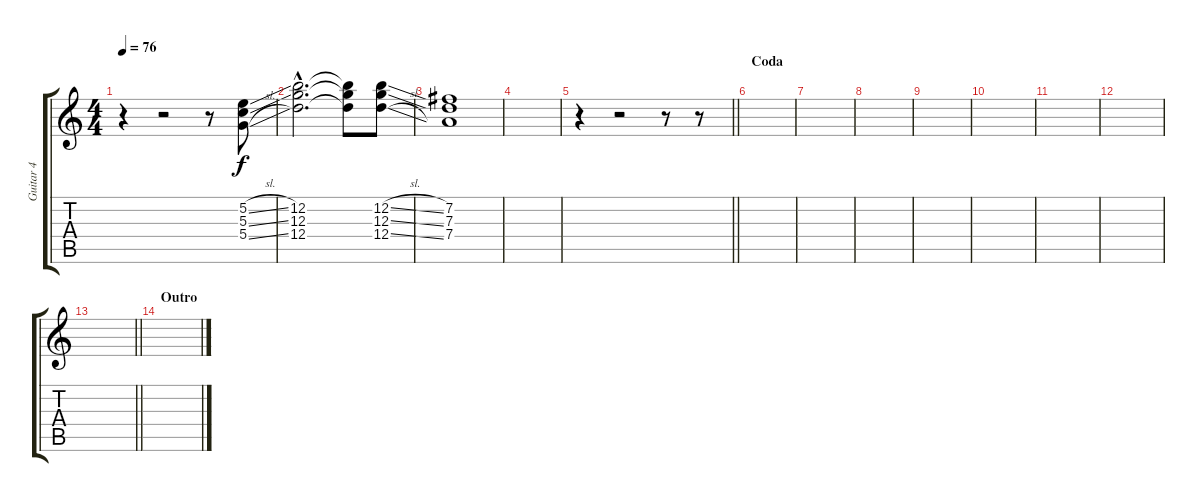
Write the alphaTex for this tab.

\track ("Guitar 4" "Guitar 4") {instrument distortionguitar}
\staff {score tabs}
\tuning (E4 B3 G3 D3 A2 E2) {hide}
\ts (4 4)
\tempo 76
\clef g2
\ks c
r.4{dy f} r.2 r.8 (5.2{sl} 5.3{sl} 5.4{sl}).8 |
(12.2{hac} 12.3{hac} 12.4{hac}).2{d} (12.2{t} 12.3{t} 12.4{t}).8 (12.2{sl} 12.3{sl} 12.4{sl}).8 |
(7.2 7.3 7.4).1 |
|
\barLineRight lightlight
r.4 r.2 r.8 r.8 |
\section ("" "Coda")
|
|
|
|
|
|
|
\barLineRight lightlight
|
\section ("" "Outro")
